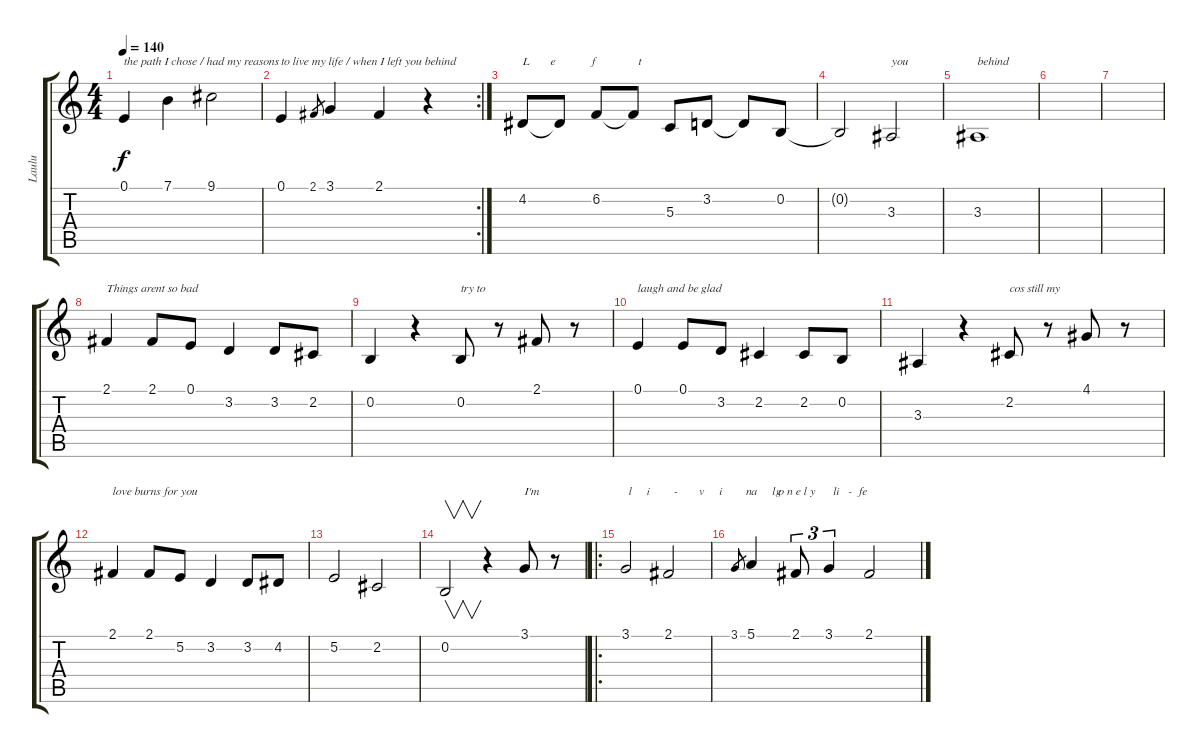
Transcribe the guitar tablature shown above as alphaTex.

\track ("Laulu" "Laulu") {instrument clarinet}
\staff {score tabs}
\tuning (E4 B3 G3 D3 A2 E2) {hide}
\ts (4 4)
\tempo 140
\clef g2
\ks c
0.1.4{txt "the path I chose / had my reasons" dy f} 7.1.4 9.1.2 |
\rc 2
0.1.4{txt "to live my life / when I left you behind"} 2.1.8{gr} 3.1.4 2.1.4 r.4 |
4.2.8{txt "L       e            f              t"} 4.2{t}.8 6.2.8 6.2{t}.8 5.3.8 3.2.8 3.2{t}.8 0.2.8 |
0.2{t}.2 3.3.2{txt "you"} |
3.3.1{txt "behind"} |
|
|
2.1.4{txt "Things arent so bad"} 2.1.8 0.1.8 3.2.4 3.2.8 2.2.8 |
0.2.4 r.4 0.2.8{txt "try to"} r.8 2.1.8 r.8 |
0.1.4{txt "laugh and be glad"} 0.1.8 3.2.8 2.2.4 2.2.8 0.2.8 |
3.3.4 r.4 2.2.8{txt "cos still my"} r.8 4.1.8 r.8 |
2.1.4{txt "love burns for you"} 2.1.8 5.2.8 3.2.4 3.2.8 4.2.8 |
5.2.2 2.2.2 |
0.2.2{v} r.4 3.1.8{txt "I'm"} r.8 |
\ro
3.1.2{txt " l     i        -       v     i        n        g"} 2.1.2 |
3.1.8{gr} 5.1.4{txt "a     l o n e l y      li   -  fe"} 2.1.8{tu (3 2)} 3.1.4{tu (3 2)} 2.1.2
